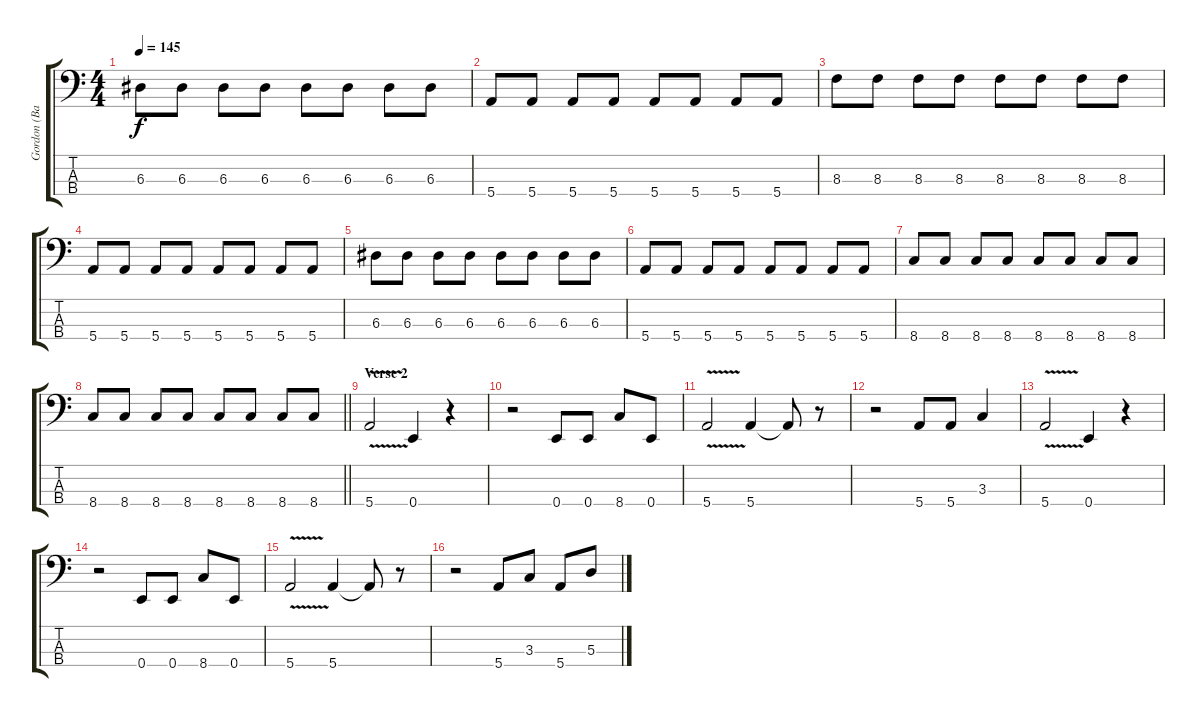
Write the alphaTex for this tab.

\track ("Gordon (Bass)" "Gordon (Ba") {instrument electricbasspick}
\staff {score tabs}
\tuning (G2 D2 A1 E1) {hide}
\ts (4 4)
\tempo 145
\clef f4
\ks c
6.3.8{dy f} 6.3.8 6.3.8 6.3.8 6.3.8 6.3.8 6.3.8 6.3.8 |
5.4.8 5.4.8 5.4.8 5.4.8 5.4.8 5.4.8 5.4.8 5.4.8 |
8.3.8 8.3.8 8.3.8 8.3.8 8.3.8 8.3.8 8.3.8 8.3.8 |
5.4.8 5.4.8 5.4.8 5.4.8 5.4.8 5.4.8 5.4.8 5.4.8 |
6.3.8 6.3.8 6.3.8 6.3.8 6.3.8 6.3.8 6.3.8 6.3.8 |
5.4.8 5.4.8 5.4.8 5.4.8 5.4.8 5.4.8 5.4.8 5.4.8 |
8.4.8 8.4.8 8.4.8 8.4.8 8.4.8 8.4.8 8.4.8 8.4.8 |
\barLineRight lightlight
8.4.8 8.4.8 8.4.8 8.4.8 8.4.8 8.4.8 8.4.8 8.4.8 |
\section ("" "Verse 2")
5.4{v}.2 0.4.4 r.4 |
r.2 0.4.8 0.4.8 8.4.8 0.4.8 |
5.4{v}.2 5.4.4 5.4{t}.8 r.8 |
r.2 5.4.8 5.4.8 3.3.4 |
5.4{v}.2 0.4.4 r.4 |
r.2 0.4.8 0.4.8 8.4.8 0.4.8 |
5.4{v}.2 5.4.4 5.4{t}.8 r.8 |
r.2 5.4.8 3.3.8 5.4.8 5.3.8
